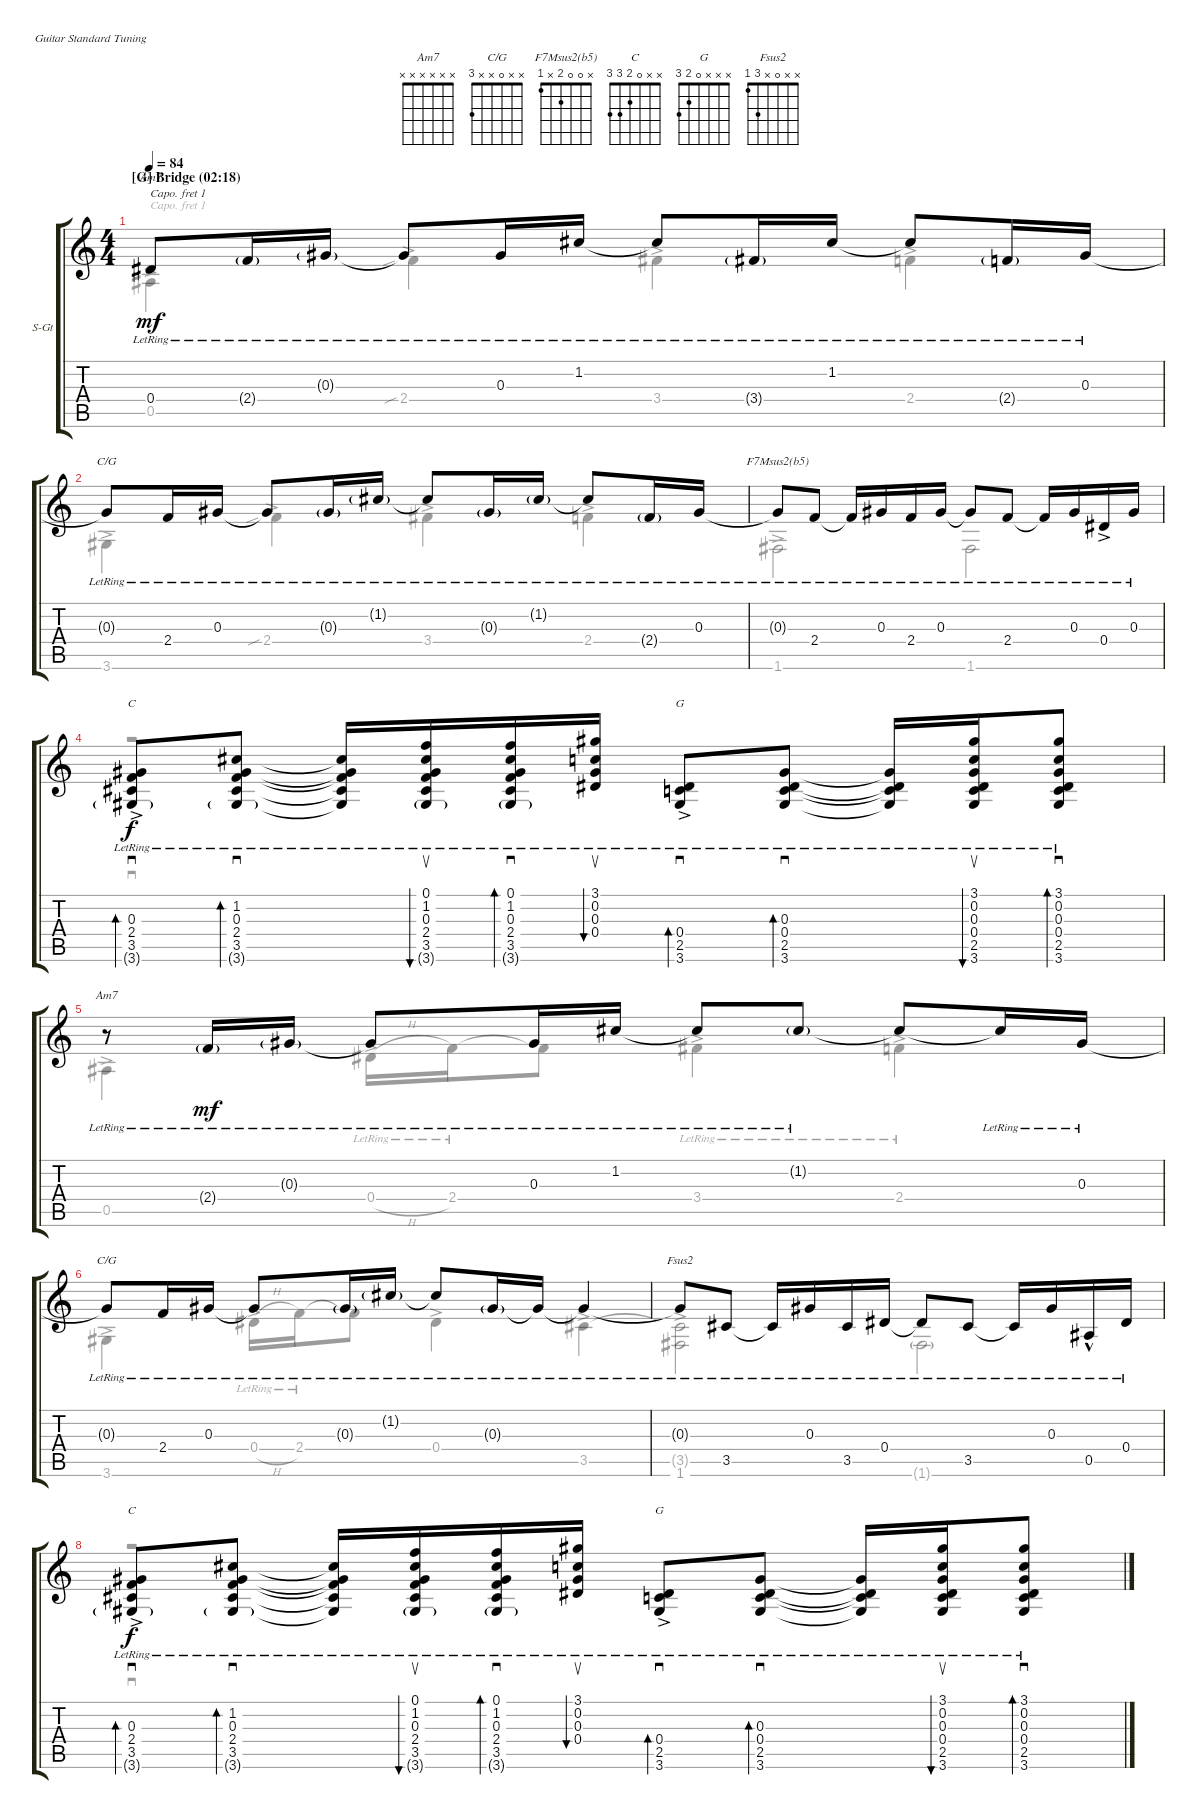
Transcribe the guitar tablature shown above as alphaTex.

\defaultSystemsLayout 4
\bracketExtendMode groupsimilarinstruments
\firstSystemTrackNameOrientation horizontal
\otherSystemsTrackNameOrientation horizontal
\defaultBarNumberDisplay FirstOfSystem
\track ("Steel Guitar" "S-Gt") {instrument acousticguitarsteel}
\staff {score tabs}
\capo 1
\tuning (E4 B3 G3 D3 A2 E2)
\chord ("Am7" 0 1 0 2 0 x)
\chord ("C/G" x 1 0 2 x 3)
\chord ("F7Msus2(b5)" x 0 0 2 x 1) {showfingering false}
\chord ("C" x x 0 2 3 3) {showfingering false}
\chord ("G" x x x 0 2 3) {showfingering false}
\chord ("Am7" x x x x x x)
\chord ("C/G" x x 0 x x 3) {showfingering false}
\chord ("Fsus2" x x 0 x 3 1) {showfingering false}
\voice
\ts (4 4)
\section ("G" "Bridge (02:18)")
\tempo 84
\clef g2
\scale
0.33138
\ks c
0.4{lr t}.8{ch "Am7" dy mf} 2.4{g lr}.16 0.3{g lr}.16 0.3{lr t}.8 0.3{lr}.16 1.2{lr}.16 1.2{lr t}.8 3.4{g lr}.16 1.2{lr}.16 1.2{lr t}.8 2.4{g lr}.16 0.3{lr}.16 |
\scale
0.324343 0.3{lr t}.8{ch "C/G"} 2.4{lr}.16 0.3{lr}.16 0.3{lr t}.8 0.3{g lr}.16 1.2{g lr}.16 1.2{lr t}.8 0.3{g lr}.16 1.2{g lr}.16 1.2{lr t}.8 2.4{g lr}.16 0.3{lr}.16 |
\scale
0.460542 0.3{lr t}.8{ch "F7Msus2(b5)"} 2.4{lr}.8 2.4{lr t}.16 0.3{lr}.16 2.4{lr}.16 0.3{lr}.16 0.3{lr t}.8 2.4{lr}.8 2.4{lr t}.16 0.3{lr}.16 0.4{ac lr}.16 0.3{lr}.16 |
\scale
0.539927 (3.5{ac lr} 3.6{g lr} 2.4{lr} 0.3{lr}).8{sd bd 30 ch "C" dy f} (3.6{g lr} 3.5{lr} 2.4{lr} 0.3{lr} 1.2{lr}).8{sd bd 30} (3.6{lr t} 3.5{lr t} 2.4{lr t} 0.3{lr t} 1.2{lr t}).16 (0.1{lr} 1.2{lr} 0.3{lr} 2.4{lr} 3.5{lr} 3.6{g lr}).16{su bu 30} (3.6{g lr} 3.5{lr} 2.4{lr} 0.3{lr} 1.2{lr} 0.1{lr}).16{sd bd 30} (3.1 0.2{lr} 0.3 0.4).16{su bu 30} (3.6{lr} 2.5{ac lr} 0.4{lr}).8{sd bd 30 ch "G"} (3.6{lr} 2.5{lr} 0.4{lr} 0.3{lr}).8{sd bd 30} (3.6{lr t} 2.5{lr t} 0.4{lr t} 0.3{lr t}).16 (3.1{lr} 0.2{lr} 0.3{lr} 0.4{lr} 2.5{lr} 3.6{lr}).16{su bu 30} (3.1{lr} 0.2{lr} 0.4{lr} 0.3{lr} 3.6{lr} 2.5{lr}).8{sd bd 30} |
\scale
0.388629 r.8{ch "Am7"} 2.4{g lr}.16{dy mf} 0.3{g lr}.16 0.3{lr t}.8 0.3{lr}.16 1.2{lr}.16 1.2{lr t}.8 1.2{g lr}.8 1.2{t}.8 1.2{lr t}.16 0.3{lr}.16 |
\scale
0.342807 0.3{lr t}.8{ch "C/G"} 2.4{lr}.16 0.3{lr}.16 0.3{lr t}.8 0.3{g lr}.16 1.2{g lr}.16 1.2{lr t}.8 0.3{g lr}.16 0.3{lr t}.16 0.3{lr t}.4 |
\scale
0.268566 0.3{lr t}.8{ch "Fsus2"} 3.5{lr}.8 3.5{lr t}.16 0.3{lr}.16 3.5{lr}.16 0.4{lr}.16 0.4{lr t}.8 3.5{lr}.8 3.5{lr t}.16 0.3{lr}.16 0.5{hac lr}.16 0.4{lr}.16 |
\scale
0.573827 (3.5{ac lr} 3.6{g lr} 2.4{lr} 0.3{lr}).8{sd bd 30 ch "C" dy f} (3.6{g lr} 3.5{lr} 2.4{lr} 0.3{lr} 1.2{lr}).8{sd bd 30} (3.6{lr t} 3.5{lr t} 2.4{lr t} 0.3{lr t} 1.2{lr t}).16 (0.1{lr} 1.2{lr} 0.3{lr} 2.4{lr} 3.5{lr} 3.6{g lr}).16{su bu 30} (3.6{g lr} 3.5{lr} 2.4{lr} 0.3{lr} 1.2{lr} 0.1{lr}).16{sd bd 30} (3.1 0.2{lr} 0.3 0.4).16{su bu 30} (3.6{lr} 2.5{ac lr} 0.4{lr}).8{sd bd 30 ch "G"} (3.6{lr} 2.5{lr} 0.4{lr} 0.3{lr}).8{sd bd 30} (3.6{lr t} 2.5{lr t} 0.4{lr t} 0.3{lr t}).16 (3.1{lr} 0.2{lr} 0.3{lr} 0.4{lr} 2.5{lr} 3.6{lr}).16{su bu 30} (3.1{lr} 0.2{lr} 0.4{lr} 0.3{lr} 3.6{lr} 2.5{lr}).8{sd bd 30}
\voice
\clef g2
\ottava regular
\simile none
\scale
0.33138
\ks c
0.5{ac}.4{dy mf} 2.4{sib ac}.4 3.4{ac}.4 2.4{ac}.4 |
\scale
0.324343 3.6{ac}.4 2.4{sib ac}.4 3.4{ac}.4 2.4{ac}.4 |
\scale
0.460542 1.6{ac}.2 1.6.2 |
\scale
0.539927 r.1{sd bd 0} |
\scale
0.388629 0.5{ac}.4 0.4{h ac lr}.16 2.4{lr}.16 2.4{t}.8 3.4{ac lr}.4 2.4{ac lr}.4 |
\scale
0.342807 3.6{ac}.4 0.4{h ac lr}.16 2.4{lr}.16 2.4{t}.8 0.4{ac}.4 3.5{ac}.4 |
\scale
0.268566 (1.6{ac} 3.5{t}).2 1.6{g}.2 |
\scale
0.573827 r.1{sd bd 0}
